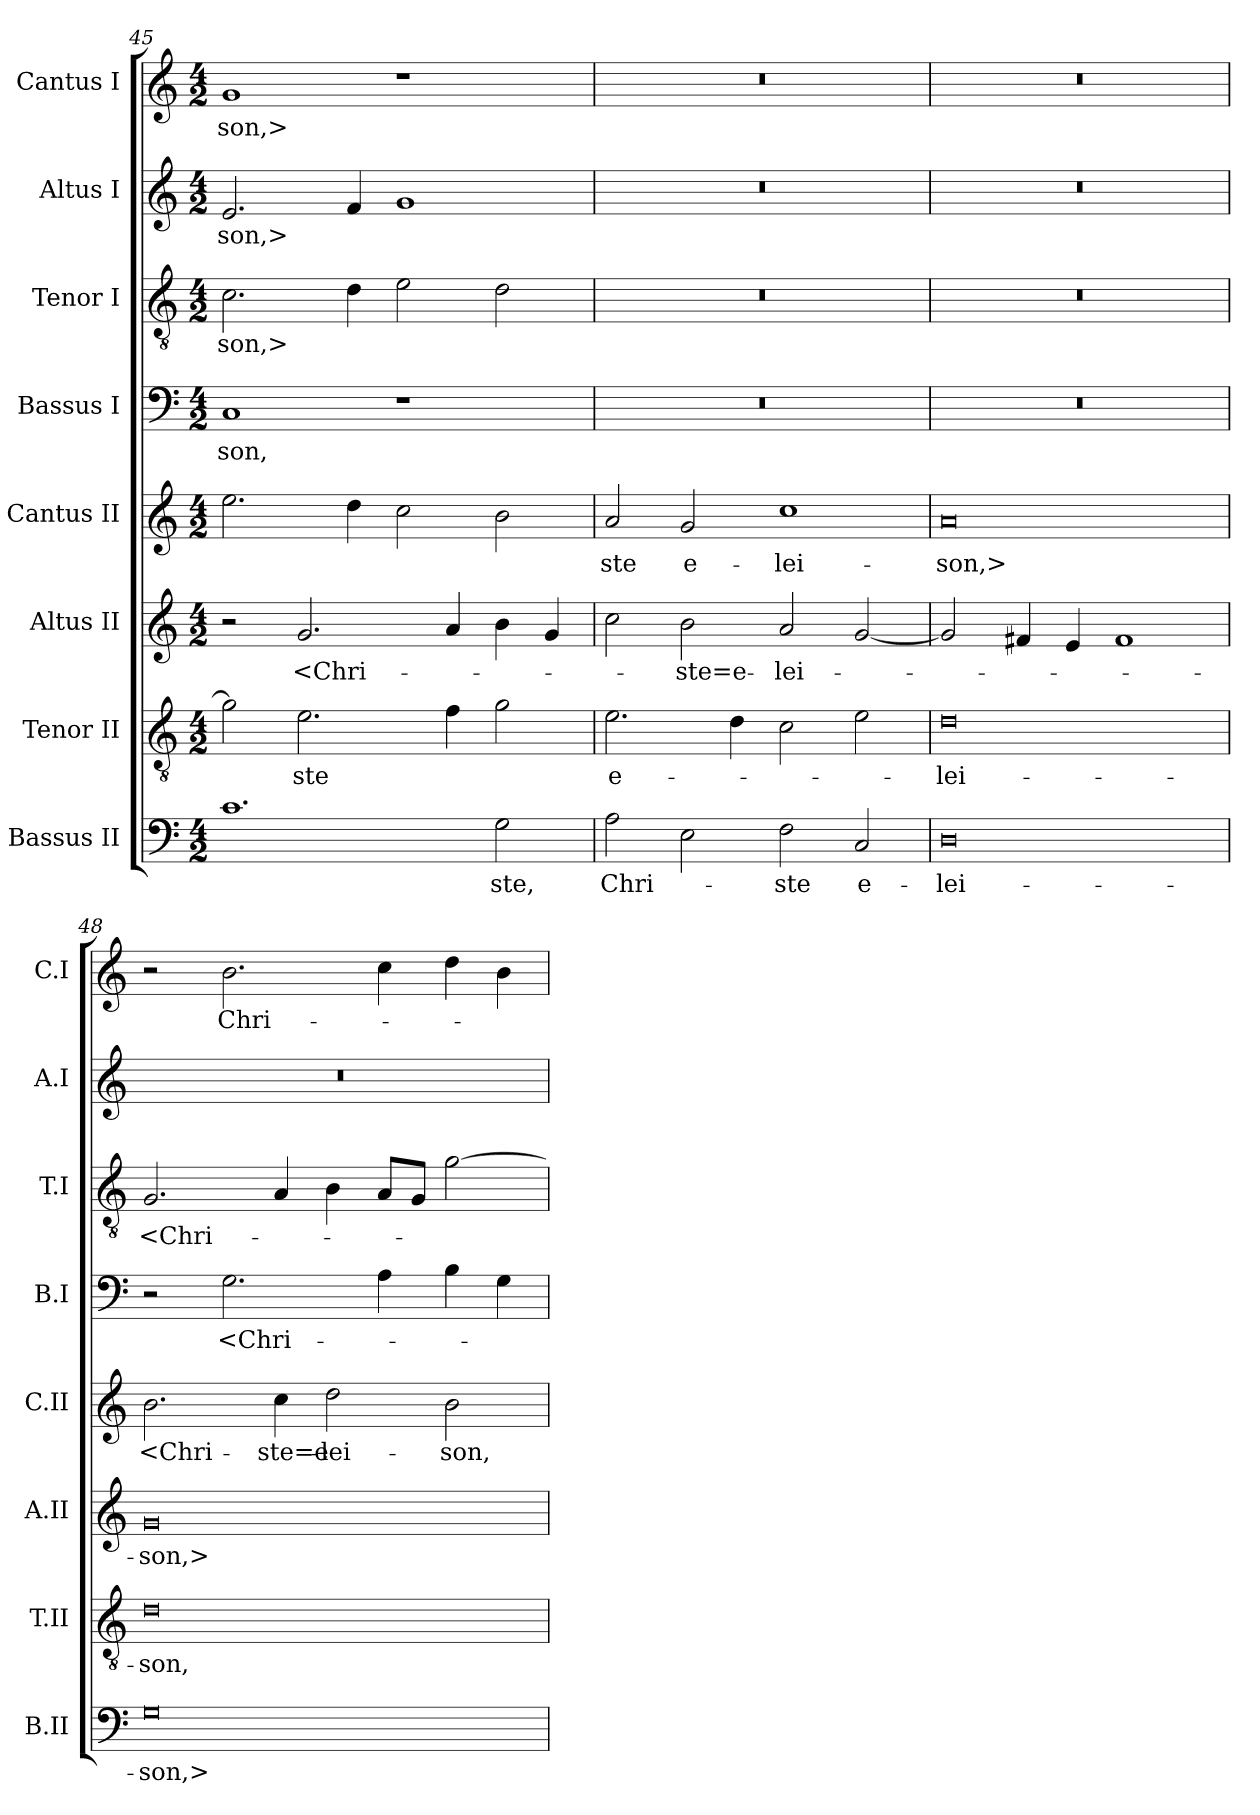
**kern	**text	**kern	**text	**kern	**text	**kern	**text	**kern	**text	**kern	**text	**kern	**text	**kern	**text
*part8	*part8	*part7	*part7	*part6	*part6	*part5	*part5	*part4	*part4	*part3	*part3	*part2	*part2	*part1	*part1
*staff8	*staff8	*staff7	*staff7	*staff6	*staff6	*staff5	*staff5	*staff4	*staff4	*staff3	*staff3	*staff2	*staff2	*staff1	*staff1
*I"Bassus II	*	*I"Tenor II	*	*I"Altus II	*	*I"Cantus II	*	*I"Bassus I	*	*I"Tenor I	*	*I"Altus I	*	*I"Cantus I	*
*I'B.II	*	*I'T.II	*	*I'A.II	*	*I'C.II	*	*I'B.I	*	*I'T.I	*	*I'A.I	*	*I'C.I	*
*clefF4	*	*clefGv2	*	*clefG2	*	*clefG2	*	*clefF4	*	*clefGv2	*	*clefG2	*	*clefG2	*
*	*	*ITrd7c12	*	*	*	*	*	*	*	*ITrd7c12	*	*	*	*	*
*k[]	*	*k[]	*	*k[]	*	*k[]	*	*k[]	*	*k[]	*	*k[]	*	*k[]	*
*C:	*	*C:	*	*C:	*	*C:	*	*C:	*	*C:	*	*C:	*	*C:	*
*M4/2	*	*M4/2	*	*M4/2	*	*M4/2	*	*M4/2	*	*M4/2	*	*M4/2	*	*M4/2	*
=45	=45	=45	=45	=45	=45	=45	=45	=45	=45	=45	=45	=45	=45	=45	=45
1.c\	.	2G\]	.	2r	.	2.ee\	.	1C/	-son,	2.C\	-son,>	2.e/	-son,>	1g/	-son,>
.	.	2.E\	-ste	2.g/	<Chri-	.	.	.	.	.	.	.	.	.	.
.	.	.	.	.	.	4dd\	.	.	.	4D\	.	4f/	.	.	.
.	.	.	.	.	.	2cc\	.	1r	.	2E\	.	1g/	.	1r	.
.	.	4F\	.	4a/	.	.	.	.	.	.	.	.	.	.	.
2G\	-ste,	2G\	.	4b\	.	2b\	.	.	.	2D\	.	.	.	.	.
.	.	.	.	4g/	.	.	.	.	.	.	.	.	.	.	.
=46	=46	=46	=46	=46	=46	=46	=46	=46	=46	=46	=46	=46	=46	=46	=46
2A\	Chri-	2.E\	e-	2cc\	.	2a/	-ste	0r	.	0r	.	0r	.	0r	.
2E\	.	.	.	2b\	-ste=e-	2g/	e-	.	.	.	.	.	.	.	.
.	.	4D\	.	.	.	.	.	.	.	.	.	.	.	.	.
2F\	-ste	2C\	.	2a/	-lei-	1cc\	-lei-	.	.	.	.	.	.	.	.
2C/	e-	2E\	.	[2g/	.	.	.	.	.	.	.	.	.	.	.
=47	=47	=47	=47	=47	=47	=47	=47	=47	=47	=47	=47	=47	=47	=47	=47
0D\	-lei-	0D\	-lei-	2g/]	.	0a/	-son,>	0r	.	0r	.	0r	.	0r	.
.	.	.	.	4f#/	.	.	.	.	.	.	.	.	.	.	.
.	.	.	.	4e/	.	.	.	.	.	.	.	.	.	.	.
.	.	.	.	1f#/	.	.	.	.	.	.	.	.	.	.	.
=48	=48	=48	=48	=48	=48	=48	=48	=48	=48	=48	=48	=48	=48	=48	=48
0G\	-son,>	0D\	-son,	0g/	-son,>	2.b\	<Chri-	2r	.	2.GG/	<Chri-	0r	.	2r	.
.	.	.	.	.	.	.	.	2.G\	<Chri-	.	.	.	.	2.b\	Chri-
.	.	.	.	.	.	4cc\	-ste=e-	.	.	4AA/	.	.	.	.	.
.	.	.	.	.	.	2dd\	-lei-	.	.	4BB\	.	.	.	.	.
.	.	.	.	.	.	.	.	4A\	.	8AA/L	.	.	.	4cc\	.
.	.	.	.	.	.	.	.	.	.	8GG/J	.	.	.	.	.
.	.	.	.	.	.	2b\	-son,	4B\	.	[2G\	.	.	.	4dd\	.
.	.	.	.	.	.	.	.	4G\	.	.	.	.	.	4b\	.
=	=	=	=	=	=	=	=	=	=	=	=	=	=	=	=
*-	*-	*-	*-	*-	*-	*-	*-	*-	*-	*-	*-	*-	*-	*-	*-
